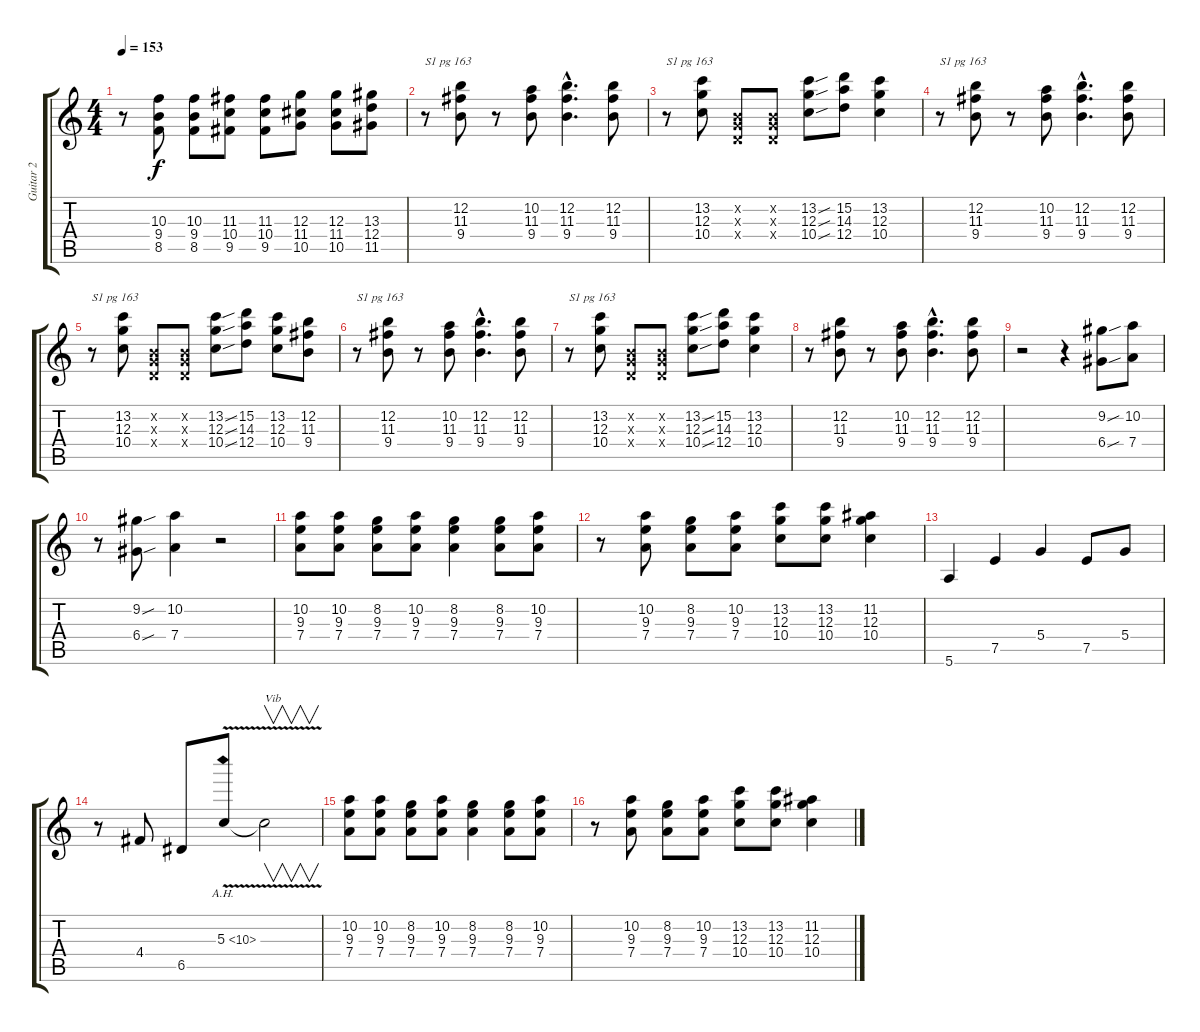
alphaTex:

\track ("Guitar 2" "Guitar 2") {instrument distortionguitar}
\staff {score tabs}
\tuning (E4 B3 G3 D3 A2 E2) {hide}
\ts (4 4)
\tempo 153
\clef g2
\ks c
r.8{dy f} (10.3 9.4 8.5).8 (10.3 9.4 8.5).8 (11.3 10.4 9.5).8 (11.3 10.4 9.5).8 (12.3 11.4 10.5).8 (12.3 11.4 10.5).8 (13.3 12.4 11.5).8 |
r.8{txt "S1 pg 163"} (12.2 11.3 9.4).8 r.8 (10.2 11.3 9.4).8 (12.2{hac} 11.3{hac} 9.4{hac}).4{d} (12.2 11.3 9.4).8 |
r.8{txt "S1 pg 163"} (13.2 12.3 10.4).8 (0.2{x} 0.3{x} 0.4{x}).8 (0.2{x} 0.3{x} 0.4{x}).8 (13.2{sou} 12.3{sou} 10.4{sou}).8 (15.2 14.3 12.4).8 (13.2 12.3 10.4).4 |
r.8{txt "S1 pg 163"} (12.2 11.3 9.4).8 r.8 (10.2 11.3 9.4).8 (12.2{hac} 11.3{hac} 9.4{hac}).4{d} (12.2 11.3 9.4).8 |
r.8{txt "S1 pg 163"} (13.2 12.3 10.4).8 (0.2{x} 0.3{x} 0.4{x}).8 (0.2{x} 0.3{x} 0.4{x}).8 (13.2{sou} 12.3{sou} 10.4{sou}).8 (15.2 14.3 12.4).8 (13.2 12.3 10.4).8 (12.2 11.3 9.4).8 |
r.8{txt "S1 pg 163"} (12.2 11.3 9.4).8 r.8 (10.2 11.3 9.4).8 (12.2{hac} 11.3{hac} 9.4{hac}).4{d} (12.2 11.3 9.4).8 |
r.8{txt "S1 pg 163"} (13.2 12.3 10.4).8 (0.2{x} 0.3{x} 0.4{x}).8 (0.2{x} 0.3{x} 0.4{x}).8 (13.2{sou} 12.3{sou} 10.4{sou}).8 (15.2 14.3 12.4).8 (13.2 12.3 10.4).4 |
r.8 (12.2 11.3 9.4).8 r.8 (10.2 11.3 9.4).8 (12.2{hac} 11.3{hac} 9.4{hac}).4{d} (12.2 11.3 9.4).8 |
r.2 r.4 (9.2{sou} 6.4{sou}).8 (10.2 7.4).8 |
r.8 (9.2{sou} 6.4{sou}).8 (10.2 7.4).4 r.2 |
(10.2 9.3 7.4).8 (10.2 9.3 7.4).8 (8.2 9.3 7.4).8 (10.2 9.3 7.4).8 (8.2 9.3 7.4).4 (8.2 9.3 7.4).8 (10.2 9.3 7.4).8 |
r.8 (10.2 9.3 7.4).8 (8.2 9.3 7.4).8 (10.2 9.3 7.4).8 (13.2 12.3 10.4).8 (13.2 12.3 10.4).8 (11.2 12.3 10.4).4 |
5.6.4 7.5.4 5.4.4 7.5.8 5.4.8 |
r.8 4.4.8 6.5.8 5.3{ah 5 v}.8 5.3{t}.2{v txt "Vib"} |
(10.2 9.3 7.4).8 (10.2 9.3 7.4).8 (8.2 9.3 7.4).8 (10.2 9.3 7.4).8 (8.2 9.3 7.4).4 (8.2 9.3 7.4).8 (10.2 9.3 7.4).8 |
r.8 (10.2 9.3 7.4).8 (8.2 9.3 7.4).8 (10.2 9.3 7.4).8 (13.2 12.3 10.4).8 (13.2 12.3 10.4).8 (11.2 12.3 10.4).4
